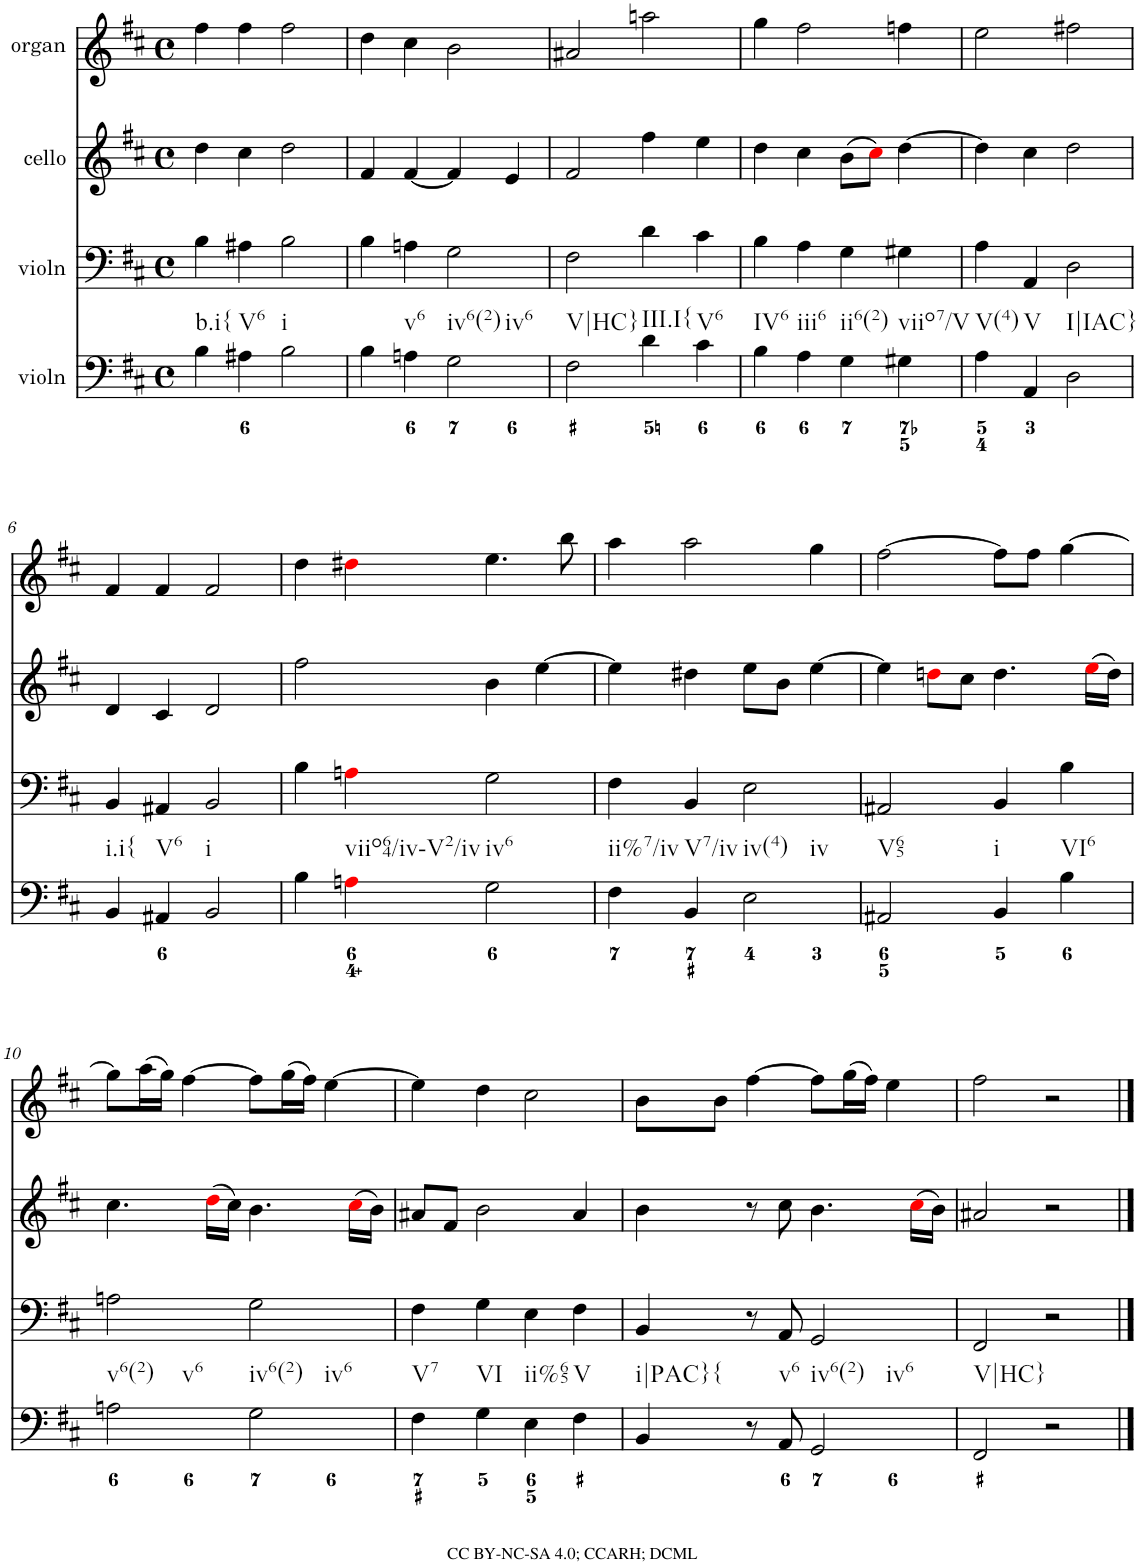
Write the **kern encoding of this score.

**kern	**kern	**kern	**kern
*part4	*part3	*part2	*part1
*staff4	*staff3	*staff2	*staff1
*I"violn	*I"violn	*I"cello	*I"organ
*clefF4	*clefF4	*clefG2	*clefG2
*k[f#c#]	*k[f#c#]	*k[f#c#]	*k[f#c#]
*b:	*b:	*b:	*b:
*M4/4	*M4/4	*M4/4	*M4/4
*met(c)	*met(c)	*met(c)	*met(c)
=1	=1	=1	=1
!LO:TX:b:t=b.i{	!	!	!
4B\	4B\	4dd\	4ff#\
!LO:TX:b:t=V6	!	!	!
4A#X\	4A#X\	4cc#\	4ff#\
!LO:TX:b:t=i	!	!	!
2B\	2B\	2dd\	2ff#\
=2	=2	=2	=2
4B\	4B\	4f#/	4dd\
!LO:TX:b:t=v6	!	!	!
4An\	4An\	[4f#/	4cc#\
!LO:TX:b:t=iv6(2)	!	!	!
!LO:TX:b:t=iv6	!	!	!
2G\	2G\	4f#/]	2b\
.	.	4e/	.
=3	=3	=3	=3
!LO:TX:b:t=V|HC}	!	!	!
2F#\	2F#\	2f#/	2a#X/
!LO:TX:b:t=III.I{	!	!	!
4d\	4d\	4ff#\	2aan\
!LO:TX:b:t=V6	!	!	!
4c#\	4c#\	4ee\	.
=4	=4	=4	=4
!LO:TX:b:t=IV6	!	!	!
4B\	4B\	4dd\	4gg\
!LO:TX:b:t=iii6	!	!	!
4A\	4A\	4cc#\	2ff#\
!LO:TX:b:t=ii6(2)	!	!	!
4G\	4G\	(8b\L	.
.	.	8cc#i\J)	.
!LO:TX:b:t=viio7/V	!	!	!
4G#X\	4G#X\	[4dd\	4ffn\
=5	=5	=5	=5
!LO:TX:b:t=V(4)	!	!	!
4A\	4A\	4dd\]	2ee\
!LO:TX:b:t=V	!	!	!
4AA/	4AA/	4cc#\	.
!LO:TX:b:t=I|IAC}	!	!	!
2D\	2D\	2dd\	2ff#X\
!!LO:LB:g=z
=6	=6	=6	=6
!LO:TX:b:t=i.i{	!	!	!
4BB/	4BB/	4d/	4f#/
!LO:TX:b:t=V6	!	!	!
4AA#X/	4AA#X/	4c#/	4f#/
!LO:TX:b:t=i	!	!	!
2BB/	2BB/	2d/	2f#/
=7	=7	=7	=7
4B\	4B\	2ff#\	4dd\
!LO:TX:b:t=viio64/iv-V2/iv	!	!	!
4Ani\	4Ani\	.	4dd#Xi\
!LO:TX:b:t=iv6	!	!	!
2G\	2G\	4b\	4.ee\
.	.	[4ee\	.
.	.	.	8bb\
=8	=8	=8	=8
!LO:TX:b:t=ii%7/iv	!	!	!
4F#\	4F#\	4ee\]	4aa\
!LO:TX:b:t=V7/iv	!	!	!
4BB/	4BB/	4dd#X\	2aa\
!LO:TX:b:t=iv(4)	!	!	!
!LO:TX:b:t=iv	!	!	!
2E\	2E\	8ee\L	.
.	.	8b\J	.
.	.	[4ee\	4gg\
=9	=9	=9	=9
!LO:TX:b:t=V65	!	!	!
2AA#X/	2AA#X/	4ee\]	[2ff#\
.	.	8ddni\L	.
.	.	8cc#\J	.
!LO:TX:b:t=i	!	!	!
4BB/	4BB/	4.dd\	8ff#\L]
.	.	.	8ff#\J
!LO:TX:b:t=VI6	!	!	!
4B\	4B\	.	[4gg\
.	.	(16eei\LL	.
.	.	16dd\JJ)	.
!!LO:LB:g=z
=10	=10	=10	=10
!LO:TX:b:t=v6(2)	!	!	!
!LO:TX:b:t=v6	!	!	!
2An\	2An\	4.cc#\	8gg\L]
.	.	.	(16aa\L
.	.	.	16gg\JJ)
.	.	.	[4ff#\
.	.	(16ddi\LL	.
.	.	16cc#\JJ)	.
!LO:TX:b:t=iv6(2)	!	!	!
!LO:TX:b:t=iv6	!	!	!
2G\	2G\	4.b\	8ff#\L]
.	.	.	(16gg\L
.	.	.	16ff#\JJ)
.	.	.	[4ee\
.	.	(16cc#i\LL	.
.	.	16b\JJ)	.
=11	=11	=11	=11
!LO:TX:b:t=V7	!	!	!
4F#\	4F#\	8a#X/L	4ee\]
.	.	8f#/J	.
!LO:TX:b:t=VI	!	!	!
4G\	4G\	2b\	4dd\
!LO:TX:b:t=ii%65	!	!	!
4E\	4E\	.	2cc#\
!LO:TX:b:t=V	!	!	!
4F#\	4F#\	4a#/	.
=12	=12	=12	=12
!LO:TX:b:t=i|PAC}	!	!	!
!LO:TX:b:t={	!	!	!
4BB/	4BB/	4b\	8b\L
.	.	.	8b\J
8r	8r	8r	[4ff#\
!LO:TX:b:t=v6	!	!	!
8AA/	8AA/	8cc#\	.
!LO:TX:b:t=iv6(2)	!	!	!
!LO:TX:b:t=iv6	!	!	!
2GG/	2GG/	4.b\	8ff#\L]
.	.	.	(16gg\L
.	.	.	16ff#\JJ)
.	.	.	4ee\
.	.	(16cc#i\LL	.
.	.	16b\JJ)	.
=13	=13	=13	=13
!LO:TX:b:t=V|HC}	!	!	!
2FF#/	2FF#/	2a#X/	2ff#\
2r	2r	2r	2r
==	==	==	==
*-	*-	*-	*-
